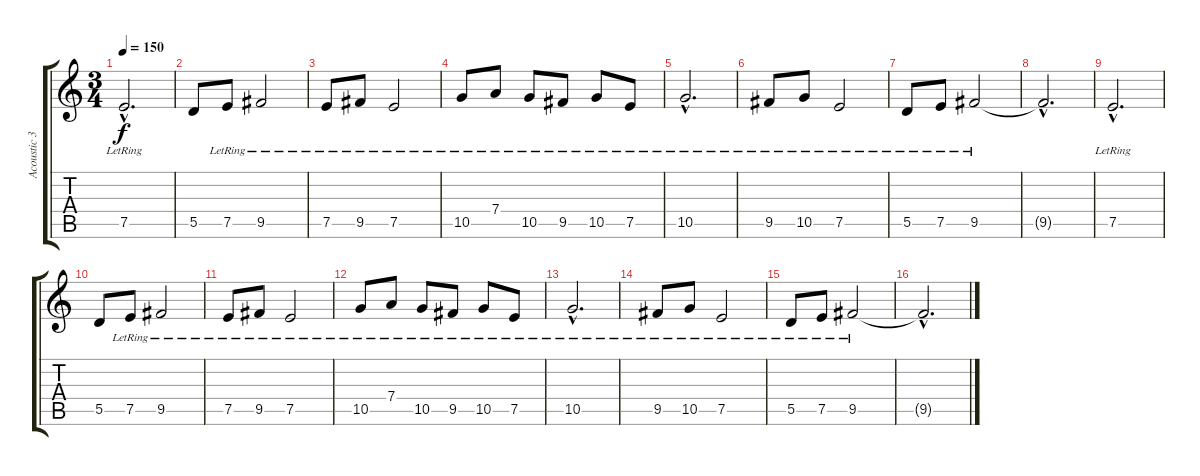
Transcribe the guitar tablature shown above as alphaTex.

\track ("Acoustic 3" "Acoustic 3") {instrument acousticguitarnylon}
\staff {score tabs}
\tuning (E4 B3 G3 D3 A2 E2) {hide}
\ts (3 4)
\tempo 150
\clef g2
\ks c
7.5{hac lr}.2{d dy f volume 6} |
5.5.8 7.5{lr}.8 9.5{lr}.2 |
7.5{lr}.8 9.5{lr}.8 7.5{lr}.2 |
10.5{lr}.8 7.4{lr}.8 10.5{lr}.8 9.5{lr}.8 10.5{lr}.8 7.5{lr}.8 |
10.5{hac lr}.2{d} |
9.5{lr}.8 10.5{lr}.8 7.5{lr}.2 |
5.5{lr}.8 7.5{lr}.8 9.5{lr}.2 |
9.5{hac t}.2{d} |
7.5{hac lr}.2{d volume 0} |
5.5.8 7.5{lr}.8 9.5{lr}.2 |
7.5{lr}.8 9.5{lr}.8 7.5{lr}.2 |
10.5{lr}.8 7.4{lr}.8 10.5{lr}.8 9.5{lr}.8 10.5{lr}.8 7.5{lr}.8 |
10.5{hac lr}.2{d} |
9.5{lr}.8 10.5{lr}.8 7.5{lr}.2 |
5.5{lr}.8 7.5{lr}.8 9.5{lr}.2 |
9.5{hac t}.2{d}
